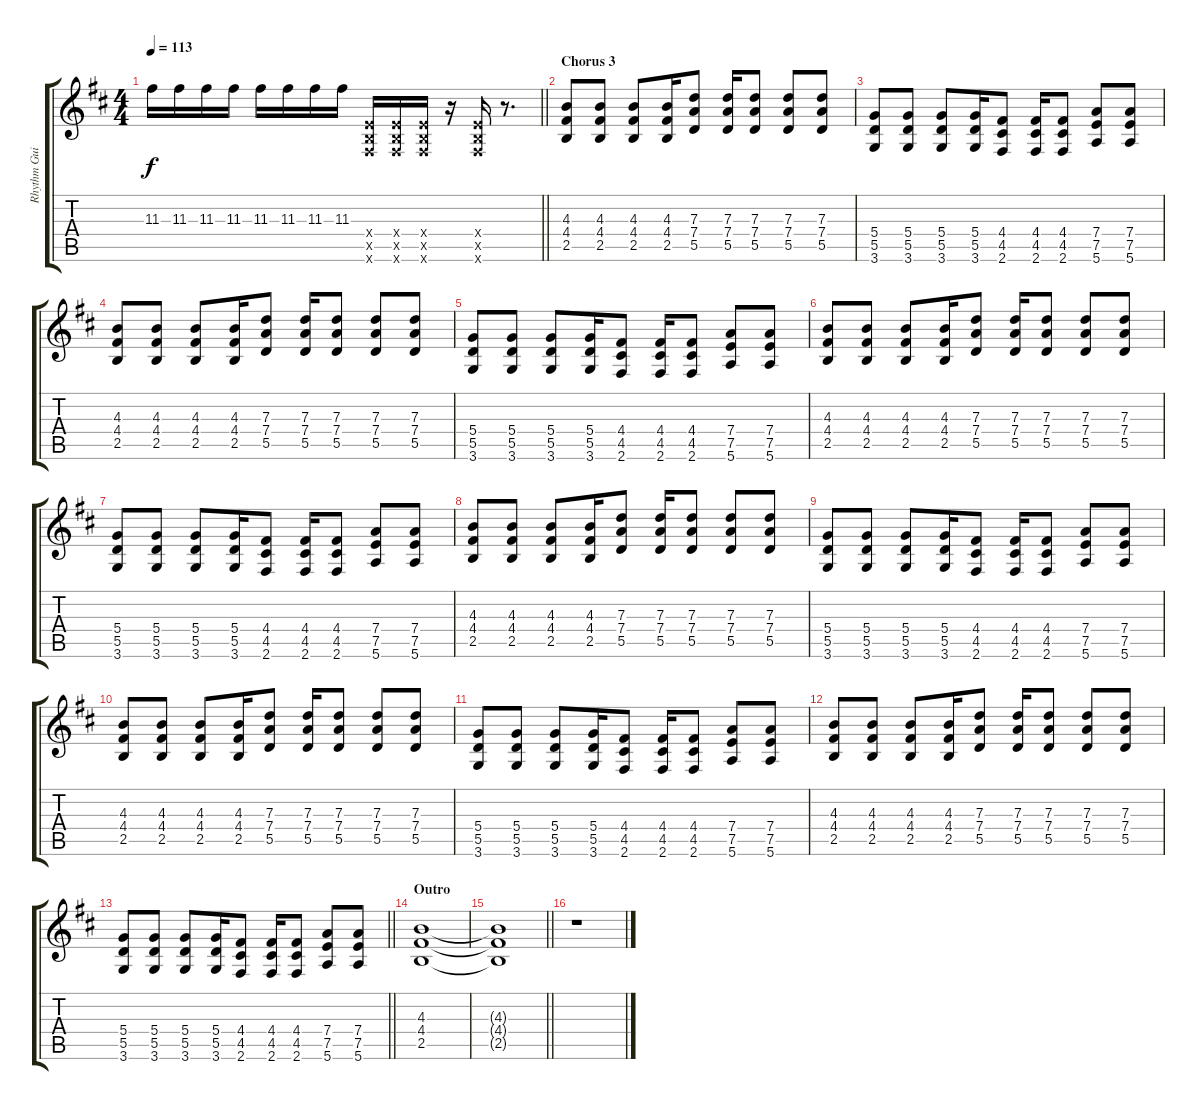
\track ("Rhythm Guitar" "Rhythm Gui") {instrument overdrivenguitar}
\staff {score tabs}
\tuning (E4 B3 G3 D3 A2 E2) {hide}
\ts (4 4)
\tempo 113
\clef g2
\barLineRight lightlight
\ks d
11.3.16{dy f} 11.3.16 11.3.16 11.3.16 11.3.16 11.3.16 11.3.16 11.3.16 (2.4{x} 2.5{x} 2.6{x}).16 (2.4{x} 2.5{x} 2.6{x}).16 (2.4{x} 2.5{x} 2.6{x}).16 r.16 (2.4{x} 2.5{x} 2.6{x}).16 r.8{d} |
\section ("" "Chorus 3")
(4.3 4.4 2.5).8 (4.3 4.4 2.5).8 (4.3 4.4 2.5).8 (4.3 4.4 2.5).16 (7.3 7.4 5.5).8 (7.3 7.4 5.5).16 (7.3 7.4 5.5).8 (7.3 7.4 5.5).8 (7.3 7.4 5.5).8 |
(5.4 5.5 3.6).8 (5.4 5.5 3.6).8 (5.4 5.5 3.6).8 (5.4 5.5 3.6).16 (4.4 4.5 2.6).8 (4.4 4.5 2.6).16 (4.4 4.5 2.6).8 (7.4 7.5 5.6).8 (7.4 7.5 5.6).8 |
(4.3 4.4 2.5).8 (4.3 4.4 2.5).8 (4.3 4.4 2.5).8 (4.3 4.4 2.5).16 (7.3 7.4 5.5).8 (7.3 7.4 5.5).16 (7.3 7.4 5.5).8 (7.3 7.4 5.5).8 (7.3 7.4 5.5).8 |
(5.4 5.5 3.6).8 (5.4 5.5 3.6).8 (5.4 5.5 3.6).8 (5.4 5.5 3.6).16 (4.4 4.5 2.6).8 (4.4 4.5 2.6).16 (4.4 4.5 2.6).8 (7.4 7.5 5.6).8 (7.4 7.5 5.6).8 |
(4.3 4.4 2.5).8 (4.3 4.4 2.5).8 (4.3 4.4 2.5).8 (4.3 4.4 2.5).16 (7.3 7.4 5.5).8 (7.3 7.4 5.5).16 (7.3 7.4 5.5).8 (7.3 7.4 5.5).8 (7.3 7.4 5.5).8 |
(5.4 5.5 3.6).8 (5.4 5.5 3.6).8 (5.4 5.5 3.6).8 (5.4 5.5 3.6).16 (4.4 4.5 2.6).8 (4.4 4.5 2.6).16 (4.4 4.5 2.6).8 (7.4 7.5 5.6).8 (7.4 7.5 5.6).8 |
(4.3 4.4 2.5).8 (4.3 4.4 2.5).8 (4.3 4.4 2.5).8 (4.3 4.4 2.5).16 (7.3 7.4 5.5).8 (7.3 7.4 5.5).16 (7.3 7.4 5.5).8 (7.3 7.4 5.5).8 (7.3 7.4 5.5).8 |
(5.4 5.5 3.6).8 (5.4 5.5 3.6).8 (5.4 5.5 3.6).8 (5.4 5.5 3.6).16 (4.4 4.5 2.6).8 (4.4 4.5 2.6).16 (4.4 4.5 2.6).8 (7.4 7.5 5.6).8 (7.4 7.5 5.6).8 |
(4.3 4.4 2.5).8 (4.3 4.4 2.5).8 (4.3 4.4 2.5).8 (4.3 4.4 2.5).16 (7.3 7.4 5.5).8 (7.3 7.4 5.5).16 (7.3 7.4 5.5).8 (7.3 7.4 5.5).8 (7.3 7.4 5.5).8 |
(5.4 5.5 3.6).8 (5.4 5.5 3.6).8 (5.4 5.5 3.6).8 (5.4 5.5 3.6).16 (4.4 4.5 2.6).8 (4.4 4.5 2.6).16 (4.4 4.5 2.6).8 (7.4 7.5 5.6).8 (7.4 7.5 5.6).8 |
(4.3 4.4 2.5).8 (4.3 4.4 2.5).8 (4.3 4.4 2.5).8 (4.3 4.4 2.5).16 (7.3 7.4 5.5).8 (7.3 7.4 5.5).16 (7.3 7.4 5.5).8 (7.3 7.4 5.5).8 (7.3 7.4 5.5).8 |
\barLineRight lightlight
(5.4 5.5 3.6).8 (5.4 5.5 3.6).8 (5.4 5.5 3.6).8 (5.4 5.5 3.6).16 (4.4 4.5 2.6).8 (4.4 4.5 2.6).16 (4.4 4.5 2.6).8 (7.4 7.5 5.6).8 (7.4 7.5 5.6).8 |
\section ("" "Outro")
(4.3 4.4 2.5).1 |
\barLineRight lightlight
(4.3{t} 4.4{t} 2.5{t}).1 |
r.1
